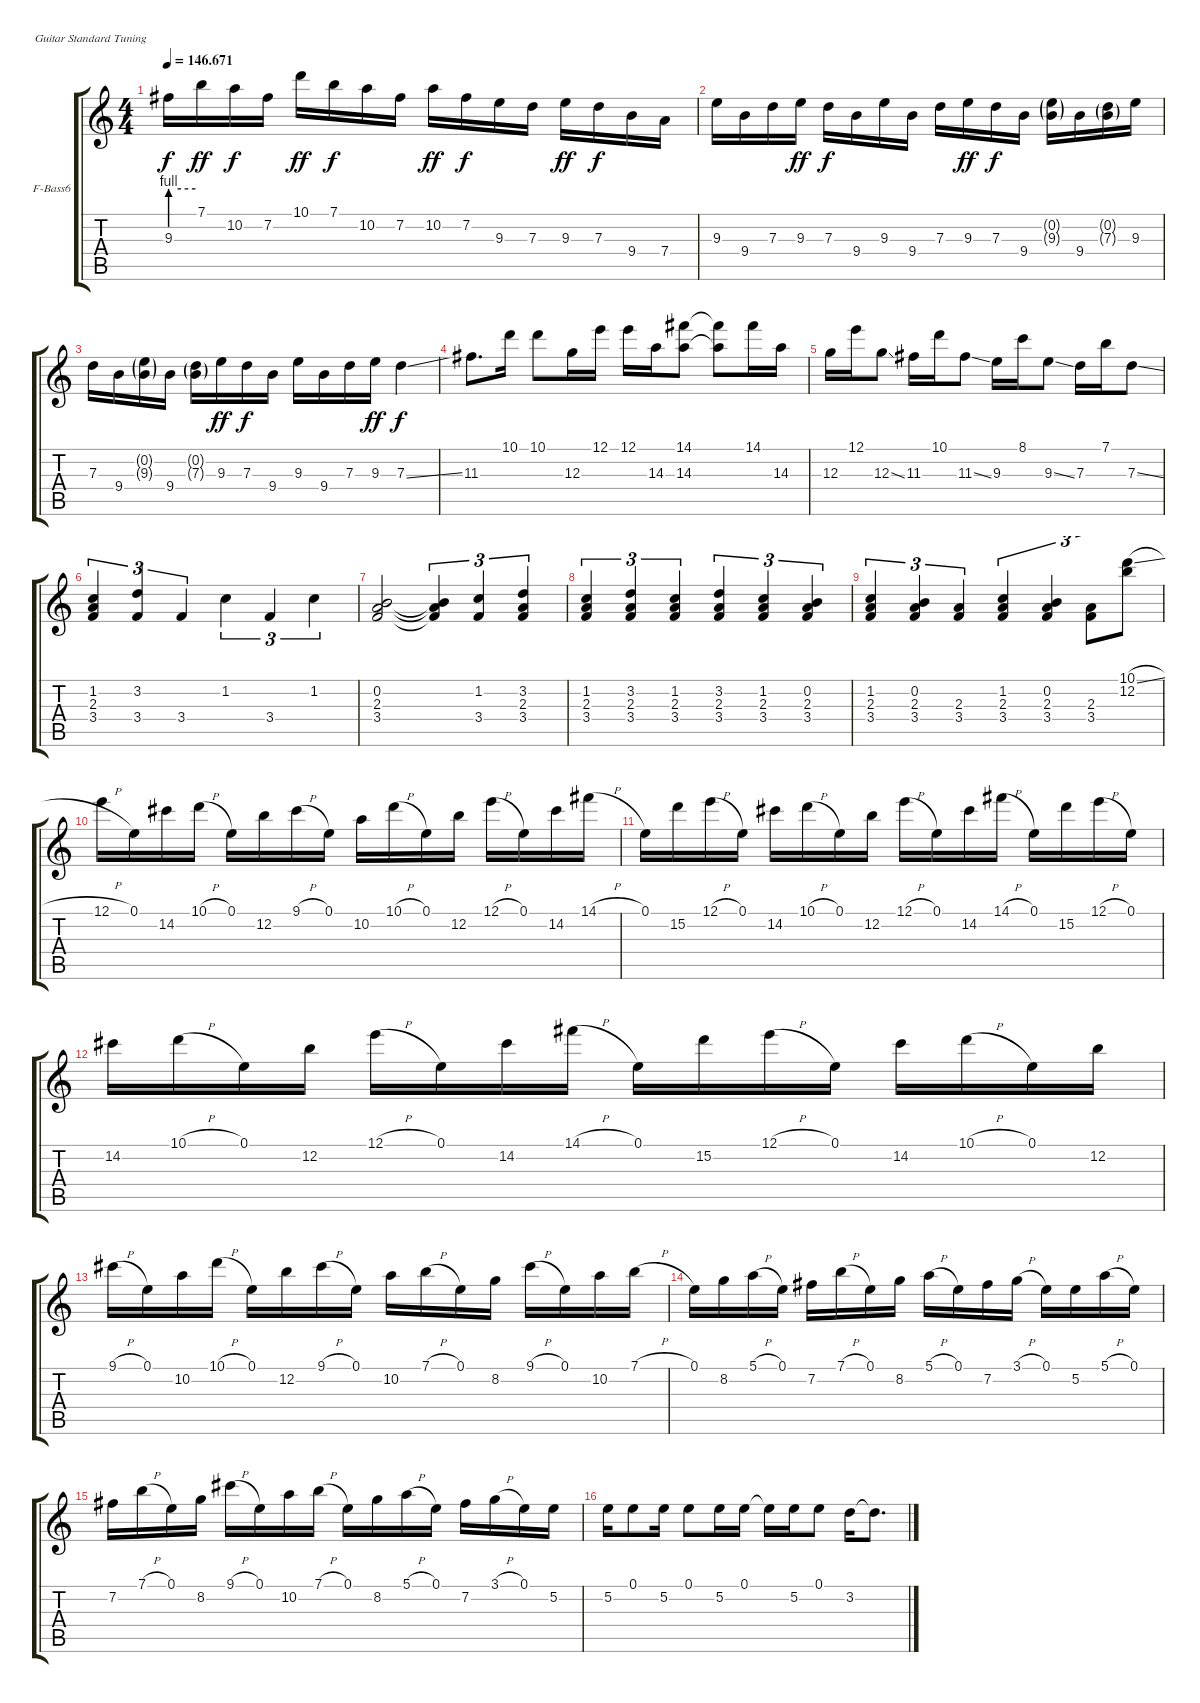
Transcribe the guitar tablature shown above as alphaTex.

\bracketExtendMode groupsimilarinstruments
\firstSystemTrackNameOrientation horizontal
\otherSystemsTrackNameOrientation horizontal
\track ("Overdub" "F-Bass6") {mute instrument fretlessbass}
\staff {score tabs}
\tuning (E4 B3 G3 D3 A2 E2)
\ts (4 4)
\tempo
146.671
\accidentals auto
\clef g2
\ottava regular
\simile none
\ks c
9.3{be (hold 0 4 60 4) t}.16{dy f} 7.1.16{dy ff} 10.2.16{dy f} 7.2.16 10.1.16{dy ff} 7.1.16{dy f} 10.2.16 7.2.16 10.2.16{dy ff} 7.2.16{dy f} 9.3.16 7.3.16 9.3.16{dy ff} 7.3.16{dy f} 9.4.16 7.4.16 |
9.3.16 9.4.16 7.3.16 9.3.16{dy ff} 7.3.16{dy f} 9.4.16 9.3.16 9.4.16 7.3.16 9.3.16{dy ff} 7.3.16{dy f} 9.4.16 (0.2{g} 9.3{g}).16 9.4.16 (0.2{g} 7.3{g}).16 9.3.16 |
7.3.16 9.4.16 (0.2{g} 9.3{g}).16 9.4.16 (0.2{g} 7.3{g}).16 9.3.16{dy ff} 7.3.16{dy f} 9.4.16 9.3.16 9.4.16 7.3.16 9.3.16{dy ff} 7.3{ss}.4{dy f} |
11.3.8{d} 10.1.16 10.1.8 12.3.16 12.1.16 12.1.16 14.3.16 (14.1 14.3).8 (14.1{t} 14.3{t}).8 14.1.16 14.3.16 |
12.3.16 12.1.16 12.3{ss}.8 11.3.16 10.1.16 11.3{ss}.8 9.3.16 8.1.16 9.3{ss}.8 7.3.16 7.1.16 7.3{ss}.8 |
(2.3 1.2 3.4).4{tu (3 2)} (3.2 3.4).4{tu (3 2)} 3.4.4{tu (3 2)} 1.2.4{tu (3 2)} 3.4.4{tu (3 2)} 1.2.4{tu (3 2)} |
(3.4 0.2 2.3).2 (3.4{t} 0.2{t} 2.3{t}).4{tu (3 2)} (1.2 3.4).4{tu (3 2)} (2.3 3.4 3.2).4{tu (3 2)} |
(2.3 1.2 3.4).4{tu (3 2)} (2.3 3.2 3.4).4{tu (3 2)} (2.3 1.2 3.4).4{tu (3 2)} (2.3 3.2 3.4).4{tu (3 2)} (2.3 1.2 3.4).4{tu (3 2)} (2.3 0.2 3.4).4{tu (3 2)} |
(2.3 1.2 3.4).4{tu (3 2)} (2.3 0.2 3.4).4{tu (3 2)} (2.3 3.4).4{tu (3 2)} (2.3 1.2 3.4).4{tu (3 2)} (2.3 0.2 3.4).4{tu (3 2)} (2.3 3.4).8{tu (3 2)} (10.1{sl} 12.2).8{tu (3 2)} |
12.1{h}.16 0.1.16 14.2.16 10.1{h}.16 0.1.16 12.2.16 9.1{h}.16 0.1.16 10.2.16 10.1{h}.16 0.1.16 12.2.16 12.1{h}.16 0.1.16 14.2.16 14.1{h}.16 |
0.1.16 15.2.16 12.1{h}.16 0.1.16 14.2.16 10.1{h}.16 0.1.16 12.2.16 12.1{h}.16 0.1.16 14.2.16 14.1{h}.16 0.1.16 15.2.16 12.1{h}.16 0.1.16 |
14.2.16 10.1{h}.16 0.1.16 12.2.16 12.1{h}.16 0.1.16 14.2.16 14.1{h}.16 0.1.16 15.2.16 12.1{h}.16 0.1.16 14.2.16 10.1{h}.16 0.1.16 12.2.16 |
9.1{h}.16 0.1.16 10.2.16 10.1{h}.16 0.1.16 12.2.16 9.1{h}.16 0.1.16 10.2.16 7.1{h}.16 0.1.16 8.2.16 9.1{h}.16 0.1.16 10.2.16 7.1{h}.16 |
0.1.16 8.2.16 5.1{h}.16 0.1.16 7.2.16 7.1{h}.16 0.1.16 8.2.16 5.1{h}.16 0.1.16 7.2.16 3.1{h}.16 0.1.16 5.2.16 5.1{h}.16 0.1.16 |
7.2.16 7.1{h}.16 0.1.16 8.2.16 9.1{h}.16 0.1.16 10.2.16 7.1{h}.16 0.1.16 8.2.16 5.1{h}.16 0.1.16 7.2.16 3.1{h}.16 0.1.16 5.2.16 |
5.2.16 0.1.8 5.2.16 0.1.8 5.2.16 0.1.16 0.1{t}.16 5.2.16 0.1.8 3.2.16 3.2{t}.8{d}
